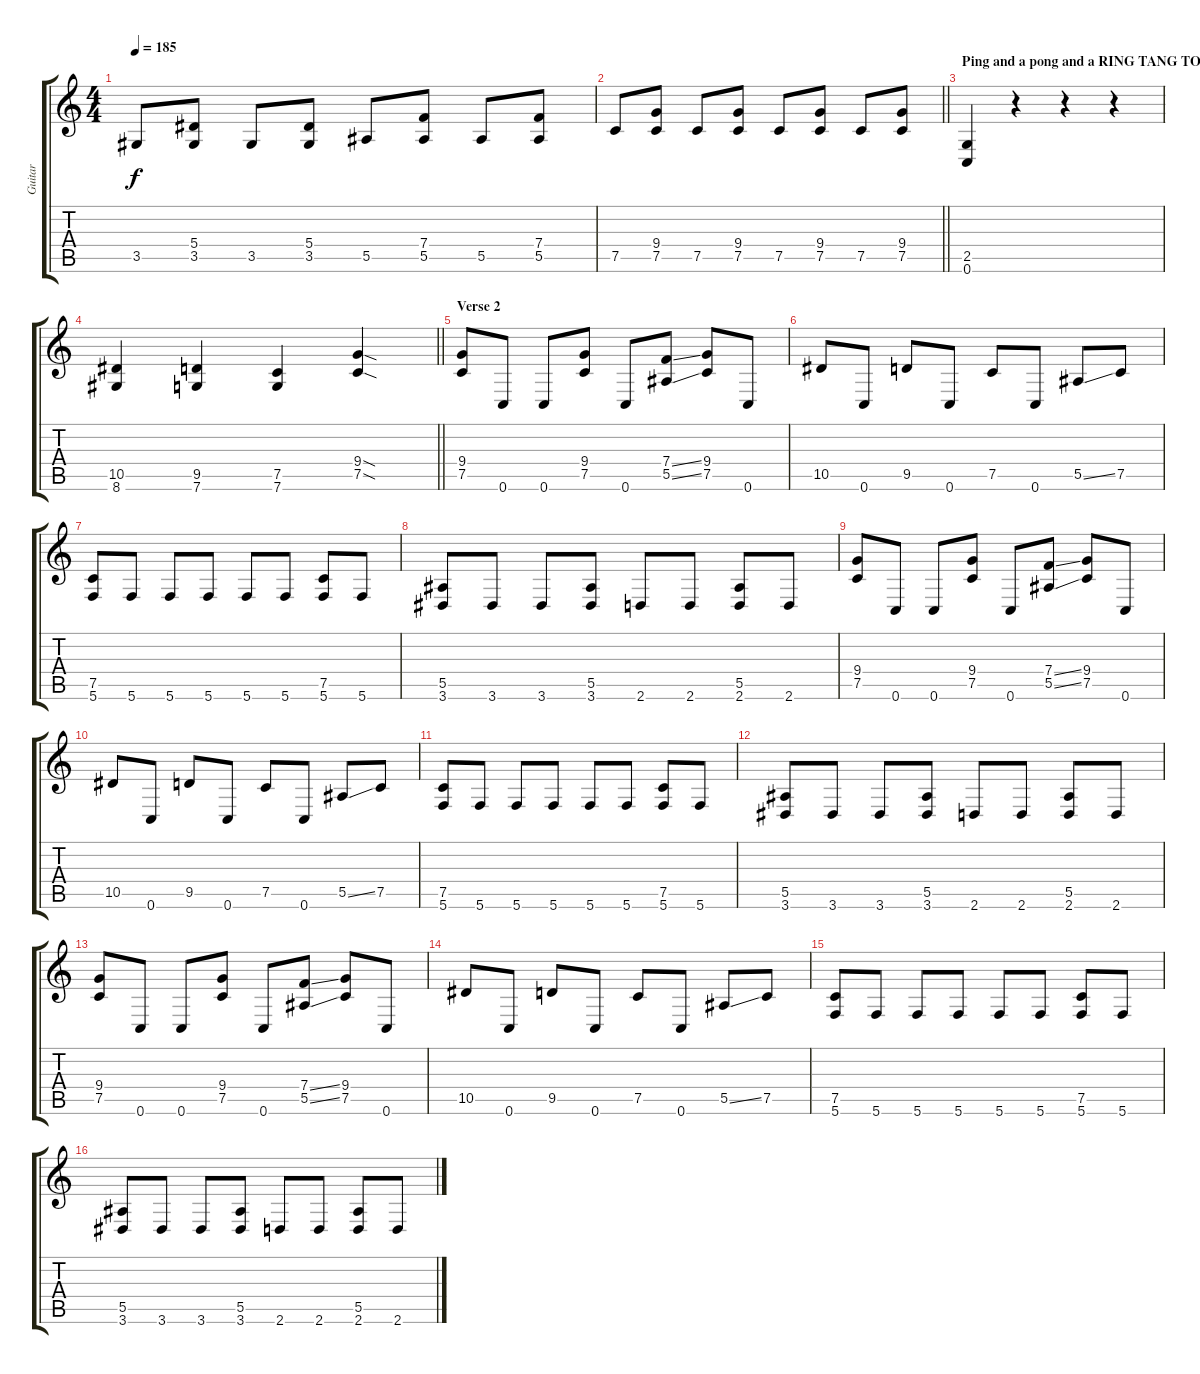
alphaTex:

\track ("Guitar" "Guitar") {instrument distortionguitar}
\staff {score tabs}
\tuning (C4 G3 Eb3 Bb2 F2 C2) {hide}
\ts (4 4)
\tempo 185
\clef g2
\ks c
3.5.8{dy f} (5.4 3.5).8 3.5.8 (5.4 3.5).8 5.5.8 (7.4 5.5).8 5.5.8 (7.4 5.5).8 |
\barLineRight lightlight
7.5.8 (9.4 7.5).8 7.5.8 (9.4 7.5).8 7.5.8 (9.4 7.5).8 7.5.8 (9.4 7.5).8 |
\section ("" "Ping and a pong and a RING TANG TONG")
(2.5 0.6).4 r.4 r.4 r.4 |
\barLineRight lightlight
(10.5 8.6).4 (9.5 7.6).4 (7.5 7.6).4 (9.4{sod} 7.5{sod}).4 |
\section ("" "Verse 2")
(9.4 7.5).8 0.6.8 0.6.8 (9.4 7.5).8 0.6.8 (7.4{ss} 5.5{ss}).8 (9.4 7.5).8 0.6.8 |
10.5.8 0.6.8 9.5.8 0.6.8 7.5.8 0.6.8 5.5{ss}.8 7.5.8 |
(7.5 5.6).8 5.6.8 5.6.8 5.6.8 5.6.8 5.6.8 (7.5 5.6).8 5.6.8 |
(5.5 3.6).8 3.6.8 3.6.8 (5.5 3.6).8 2.6.8 2.6.8 (5.5 2.6).8 2.6.8 |
(9.4 7.5).8 0.6.8 0.6.8 (9.4 7.5).8 0.6.8 (7.4{ss} 5.5{ss}).8 (9.4 7.5).8 0.6.8 |
10.5.8 0.6.8 9.5.8 0.6.8 7.5.8 0.6.8 5.5{ss}.8 7.5.8 |
(7.5 5.6).8 5.6.8 5.6.8 5.6.8 5.6.8 5.6.8 (7.5 5.6).8 5.6.8 |
(5.5 3.6).8 3.6.8 3.6.8 (5.5 3.6).8 2.6.8 2.6.8 (5.5 2.6).8 2.6.8 |
(9.4 7.5).8 0.6.8 0.6.8 (9.4 7.5).8 0.6.8 (7.4{ss} 5.5{ss}).8 (9.4 7.5).8 0.6.8 |
10.5.8 0.6.8 9.5.8 0.6.8 7.5.8 0.6.8 5.5{ss}.8 7.5.8 |
(7.5 5.6).8 5.6.8 5.6.8 5.6.8 5.6.8 5.6.8 (7.5 5.6).8 5.6.8 |
(5.5 3.6).8 3.6.8 3.6.8 (5.5 3.6).8 2.6.8 2.6.8 (5.5 2.6).8 2.6.8
